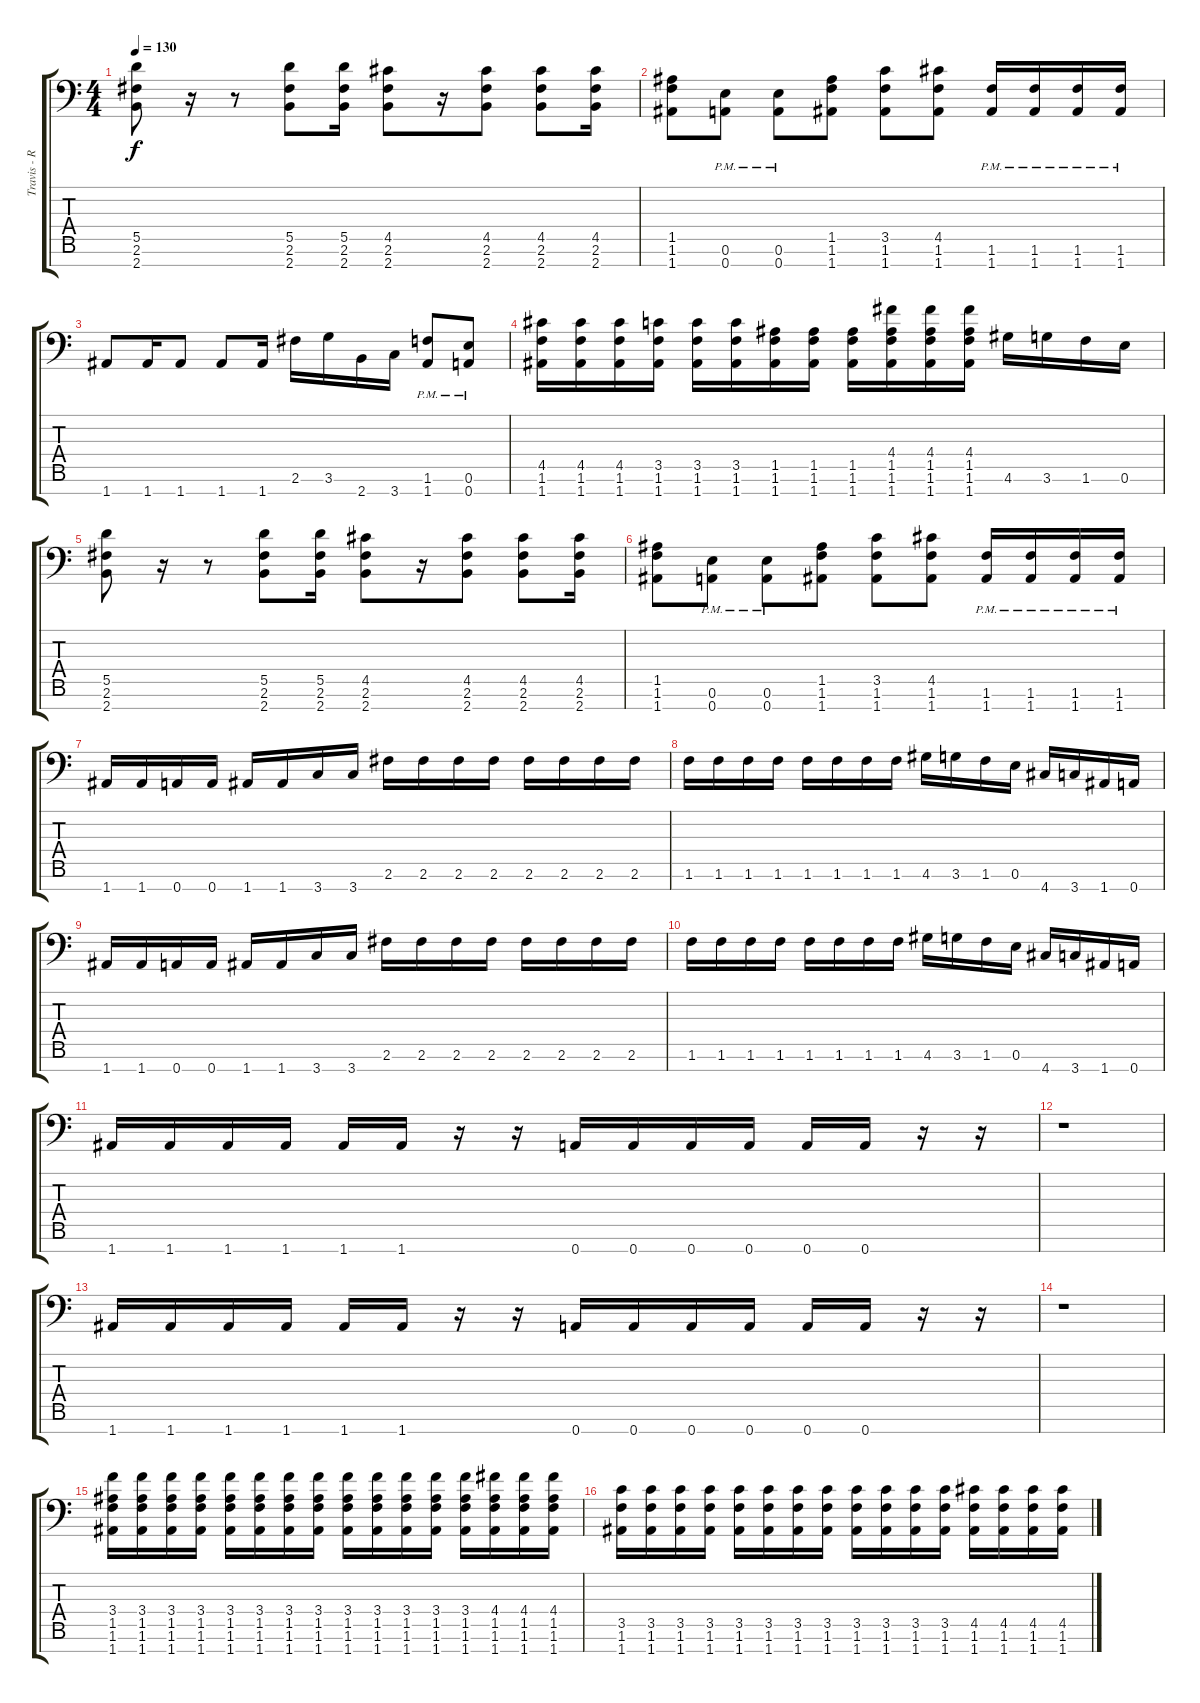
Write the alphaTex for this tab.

\track ("Travis - Rhythm" "Travis - R") {instrument distortionguitar}
\staff {score tabs}
\tuning (E4 B3 G3 D3 A2 E2 A1) {hide}
\ts (4 4)
\tempo 130
\clef f4
\ks c
(5.5 2.6 2.7).8{dy f} r.16 r.8 (5.5 2.6 2.7).8 (5.5 2.6 2.7).16 (4.5 2.6 2.7).8 r.16 (4.5 2.6 2.7).8 (4.5 2.6 2.7).8 (4.5 2.6 2.7).16 |
(1.5 1.6 1.7).8 (0.6{pm} 0.7{pm}).8 (0.6{pm} 0.7{pm}).8 (1.5 1.6 1.7).8 (3.5 1.6 1.7).8 (4.5 1.6 1.7).8 (1.6{pm} 1.7{pm}).16 (1.6{pm} 1.7{pm}).16 (1.6{pm} 1.7{pm}).16 (1.6{pm} 1.7{pm}).16 |
1.7.8 1.7.16 1.7.8 1.7.8 1.7.16 2.6.16 3.6.16 2.7.16 3.7.16 (1.6{pm} 1.7{pm}).8 (0.6{pm} 0.7{pm}).8 |
(4.5 1.6 1.7).16 (4.5 1.6 1.7).16 (4.5 1.6 1.7).16 (3.5 1.6 1.7).16 (3.5 1.6 1.7).16 (3.5 1.6 1.7).16 (1.5 1.6 1.7).16 (1.5 1.6 1.7).16 (1.5 1.6 1.7).16 (4.4 1.5 1.6 1.7).16 (4.4 1.5 1.6 1.7).16 (4.4 1.5 1.6 1.7).16 4.6.16 3.6.16 1.6.16 0.6.16 |
(5.5 2.6 2.7).8 r.16 r.8 (5.5 2.6 2.7).8 (5.5 2.6 2.7).16 (4.5 2.6 2.7).8 r.16 (4.5 2.6 2.7).8 (4.5 2.6 2.7).8 (4.5 2.6 2.7).16 |
(1.5 1.6 1.7).8 (0.6{pm} 0.7{pm}).8 (0.6{pm} 0.7{pm}).8 (1.5 1.6 1.7).8 (3.5 1.6 1.7).8 (4.5 1.6 1.7).8 (1.6{pm} 1.7{pm}).16 (1.6{pm} 1.7{pm}).16 (1.6{pm} 1.7{pm}).16 (1.6{pm} 1.7{pm}).16 |
1.7.16 1.7.16 0.7.16 0.7.16 1.7.16 1.7.16 3.7.16 3.7.16 2.6.16 2.6.16 2.6.16 2.6.16 2.6.16 2.6.16 2.6.16 2.6.16 |
1.6.16 1.6.16 1.6.16 1.6.16 1.6.16 1.6.16 1.6.16 1.6.16 4.6.16 3.6.16 1.6.16 0.6.16 4.7.16 3.7.16 1.7.16 0.7.16 |
1.7.16 1.7.16 0.7.16 0.7.16 1.7.16 1.7.16 3.7.16 3.7.16 2.6.16 2.6.16 2.6.16 2.6.16 2.6.16 2.6.16 2.6.16 2.6.16 |
1.6.16 1.6.16 1.6.16 1.6.16 1.6.16 1.6.16 1.6.16 1.6.16 4.6.16 3.6.16 1.6.16 0.6.16 4.7.16 3.7.16 1.7.16 0.7.16 |
1.7.16 1.7.16 1.7.16 1.7.16 1.7.16 1.7.16 r.16 r.16 0.7.16 0.7.16 0.7.16 0.7.16 0.7.16 0.7.16 r.16 r.16 |
r.1 |
1.7.16 1.7.16 1.7.16 1.7.16 1.7.16 1.7.16 r.16 r.16 0.7.16 0.7.16 0.7.16 0.7.16 0.7.16 0.7.16 r.16 r.16 |
r.1 |
(3.4 1.5 1.6 1.7).16 (3.4 1.5 1.6 1.7).16 (3.4 1.5 1.6 1.7).16 (3.4 1.5 1.6 1.7).16 (3.4 1.5 1.6 1.7).16 (3.4 1.5 1.6 1.7).16 (3.4 1.5 1.6 1.7).16 (3.4 1.5 1.6 1.7).16 (3.4 1.5 1.6 1.7).16 (3.4 1.5 1.6 1.7).16 (3.4 1.5 1.6 1.7).16 (3.4 1.5 1.6 1.7).16 (3.4 1.5 1.6 1.7).16 (4.4 1.5 1.6 1.7).16 (4.4 1.5 1.6 1.7).16 (4.4 1.5 1.6 1.7).16 |
(3.5 1.6 1.7).16 (3.5 1.6 1.7).16 (3.5 1.6 1.7).16 (3.5 1.6 1.7).16 (3.5 1.6 1.7).16 (3.5 1.6 1.7).16 (3.5 1.6 1.7).16 (3.5 1.6 1.7).16 (3.5 1.6 1.7).16 (3.5 1.6 1.7).16 (3.5 1.6 1.7).16 (3.5 1.6 1.7).16 (4.5 1.6 1.7).16 (4.5 1.6 1.7).16 (4.5 1.6 1.7).16 (4.5 1.6 1.7).16
